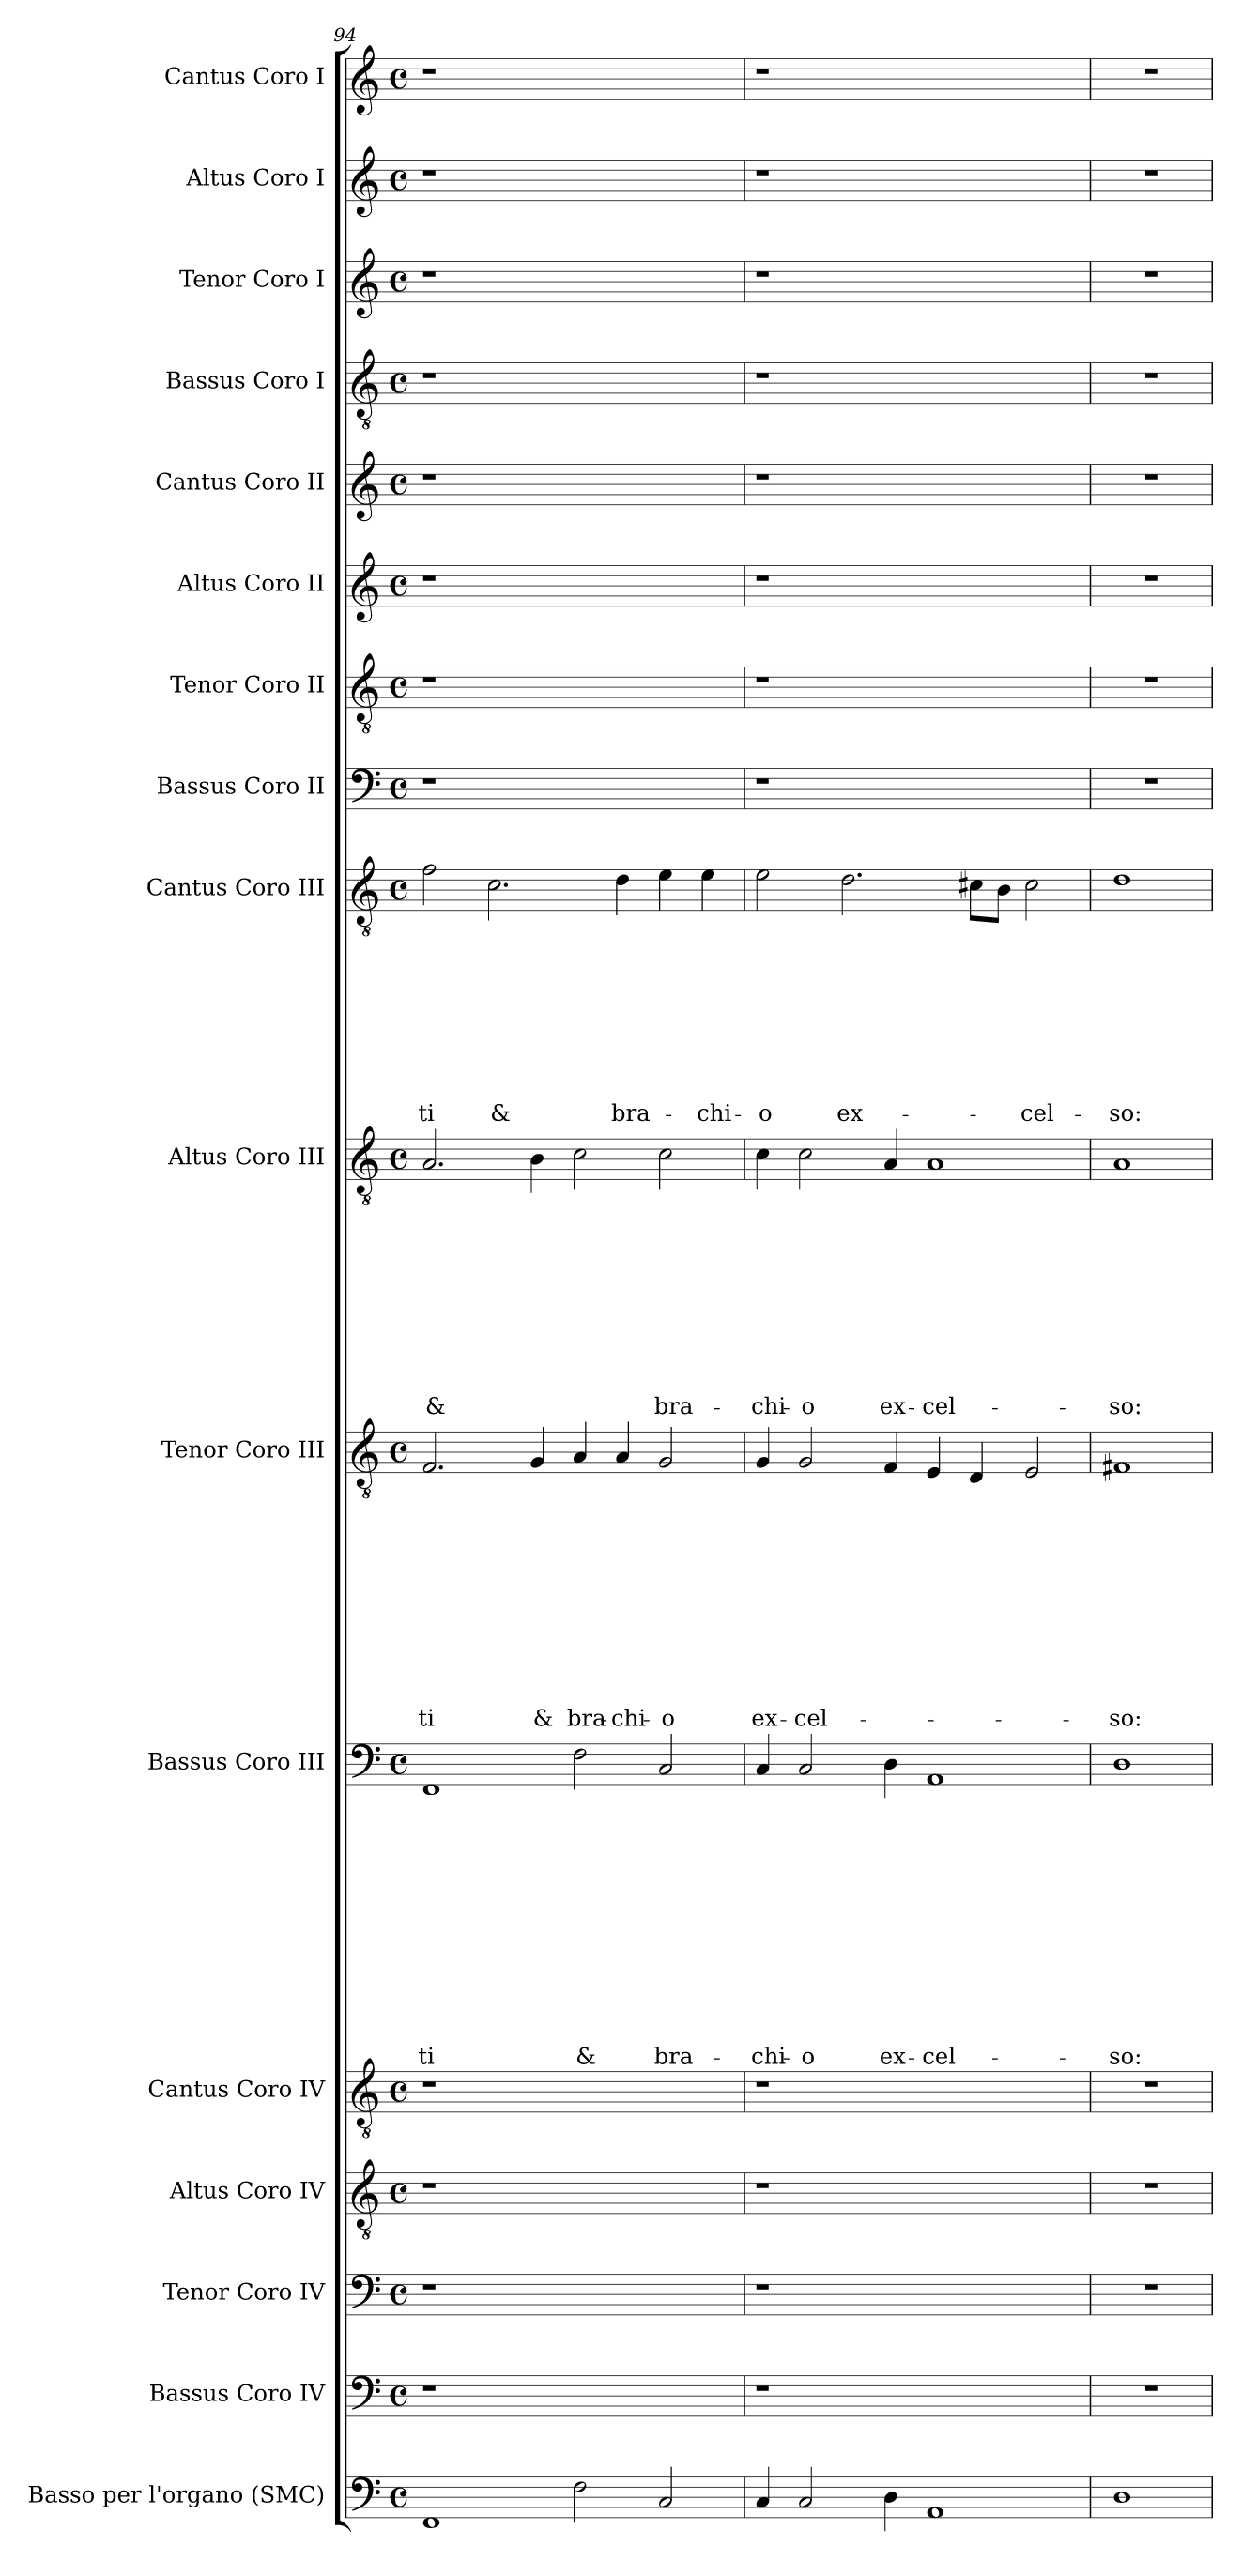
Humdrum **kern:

**kern	**kern	**kern	**kern	**kern	**kern	**text	**text	**text	**text	**text	**text	**text	**text	**text	**text	**text	**text	**kern	**text	**text	**text	**text	**text	**text	**text	**text	**text	**text	**text	**kern	**text	**text	**text	**text	**text	**text	**text	**text	**text	**text	**kern	**text	**text	**text	**text	**text	**text	**text	**text	**text	**kern	**kern	**kern	**kern	**kern	**kern	**kern	**kern
*part17	*part16	*part15	*part14	*part13	*part12	*part12	*part12	*part12	*part12	*part12	*part12	*part12	*part12	*part12	*part12	*part12	*part12	*part11	*part11	*part11	*part11	*part11	*part11	*part11	*part11	*part11	*part11	*part11	*part11	*part10	*part10	*part10	*part10	*part10	*part10	*part10	*part10	*part10	*part10	*part10	*part9	*part9	*part9	*part9	*part9	*part9	*part9	*part9	*part9	*part9	*part8	*part7	*part6	*part5	*part4	*part3	*part2	*part1
*staff17	*staff16	*staff15	*staff14	*staff13	*staff12	*staff12	*staff12	*staff12	*staff12	*staff12	*staff12	*staff12	*staff12	*staff12	*staff12	*staff12	*staff12	*staff11	*staff11	*staff11	*staff11	*staff11	*staff11	*staff11	*staff11	*staff11	*staff11	*staff11	*staff11	*staff10	*staff10	*staff10	*staff10	*staff10	*staff10	*staff10	*staff10	*staff10	*staff10	*staff10	*staff9	*staff9	*staff9	*staff9	*staff9	*staff9	*staff9	*staff9	*staff9	*staff9	*staff8	*staff7	*staff6	*staff5	*staff4	*staff3	*staff2	*staff1
*I"Basso per l'organo (SMC)	*I"Bassus  Coro IV	*I"Tenor Coro IV	*I"Altus  Coro IV	*I"Cantus  Coro IV	*I"Bassus  Coro III	*	*	*	*	*	*	*	*	*	*	*	*	*I"Tenor  Coro III	*	*	*	*	*	*	*	*	*	*	*	*I"Altus  Coro III	*	*	*	*	*	*	*	*	*	*	*I"Cantus  Coro III	*	*	*	*	*	*	*	*	*	*I"Bassus  Coro II	*I"Tenor Coro II	*I"Altus  Coro II	*I"Cantus  Coro II	*I"Bassus  Coro I	*I"Tenor  Coro I	*I"Altus Coro I	*I"Cantus  Coro I
*clefF4	*clefF4	*clefF4	*clefGv2	*clefGv2	*clefF4	*	*	*	*	*	*	*	*	*	*	*	*	*clefGv2	*	*	*	*	*	*	*	*	*	*	*	*clefGv2	*	*	*	*	*	*	*	*	*	*	*clefGv2	*	*	*	*	*	*	*	*	*	*clefF4	*clefGv2	*clefG2	*clefG2	*clefGv2	*clefG2	*clefG2	*clefG2
*k[]	*k[]	*k[]	*k[]	*k[]	*k[]	*	*	*	*	*	*	*	*	*	*	*	*	*k[]	*	*	*	*	*	*	*	*	*	*	*	*k[]	*	*	*	*	*	*	*	*	*	*	*k[]	*	*	*	*	*	*	*	*	*	*k[]	*k[]	*k[]	*k[]	*k[]	*k[]	*k[]	*k[]
*C:	*C:	*C:	*C:	*C:	*C:	*	*	*	*	*	*	*	*	*	*	*	*	*C:	*	*	*	*	*	*	*	*	*	*	*	*C:	*	*	*	*	*	*	*	*	*	*	*C:	*	*	*	*	*	*	*	*	*	*C:	*C:	*C:	*C:	*C:	*C:	*C:	*C:
*M4/4	*M4/4	*M4/4	*M4/4	*M4/4	*M4/4	*	*	*	*	*	*	*	*	*	*	*	*	*M4/4	*	*	*	*	*	*	*	*	*	*	*	*M4/4	*	*	*	*	*	*	*	*	*	*	*M4/4	*	*	*	*	*	*	*	*	*	*M4/4	*M4/4	*M4/4	*M4/4	*M4/4	*M4/4	*M4/4	*M4/4
*met(c)	*met(c)	*met(c)	*met(c)	*met(c)	*met(c)	*	*	*	*	*	*	*	*	*	*	*	*	*met(c)	*	*	*	*	*	*	*	*	*	*	*	*met(c)	*	*	*	*	*	*	*	*	*	*	*met(c)	*	*	*	*	*	*	*	*	*	*met(c)	*met(c)	*met(c)	*met(c)	*met(c)	*met(c)	*met(c)	*met(c)
=94	=94	=94	=94	=94	=94	=94	=94	=94	=94	=94	=94	=94	=94	=94	=94	=94	=94	=94	=94	=94	=94	=94	=94	=94	=94	=94	=94	=94	=94	=94	=94	=94	=94	=94	=94	=94	=94	=94	=94	=94	=94	=94	=94	=94	=94	=94	=94	=94	=94	=94	=94	=94	=94	=94	=94	=94	=94	=94
1FF	1r	1r	1r	1r	1FF	.	.	.	.	.	.	.	.	.	.	.	-ti	2.F/	.	.	.	.	.	.	.	.	.	.	-ti	2.A/	.	.	.	.	.	.	.	.	.	&	2f\	.	.	.	.	.	.	.	.	-ti	1r	1r	1r	1r	1r	1r	1r	1r
.	.	.	.	.	.	.	.	.	.	.	.	.	.	.	.	.	.	.	.	.	.	.	.	.	.	.	.	.	.	.	.	.	.	.	.	.	.	.	.	.	2.c\	.	.	.	.	.	.	.	.	&	.	.	.	.	.	.	.	.
.	.	.	.	.	.	.	.	.	.	.	.	.	.	.	.	.	.	4G/	.	.	.	.	.	.	.	.	.	.	&	4B\	.	.	.	.	.	.	.	.	.	.	.	.	.	.	.	.	.	.	.	.	.	.	.	.	.	.	.	.
2F\	1ryy	1ryy	1ryy	1ryy	2F\	.	.	.	.	.	.	.	.	.	.	.	&	4A/	.	.	.	.	.	.	.	.	.	.	bra-	2c\	.	.	.	.	.	.	.	.	.	.	.	.	.	.	.	.	.	.	.	.	1ryy	1ryy	1ryy	1ryy	1ryy	1ryy	1ryy	1ryy
.	.	.	.	.	.	.	.	.	.	.	.	.	.	.	.	.	.	4A/	.	.	.	.	.	.	.	.	.	.	-chi-	.	.	.	.	.	.	.	.	.	.	.	4d\	.	.	.	.	.	.	.	.	bra-	.	.	.	.	.	.	.	.
2C/	.	.	.	.	2C/	.	.	.	.	.	.	.	.	.	.	.	bra-	2G/	.	.	.	.	.	.	.	.	.	.	-o	2c\	.	.	.	.	.	.	.	.	.	bra-	4e\	.	.	.	.	.	.	.	.	.	.	.	.	.	.	.	.	.
.	.	.	.	.	.	.	.	.	.	.	.	.	.	.	.	.	.	.	.	.	.	.	.	.	.	.	.	.	.	.	.	.	.	.	.	.	.	.	.	.	4e\	.	.	.	.	.	.	.	.	-chi-	.	.	.	.	.	.	.	.
=95	=95	=95	=95	=95	=95	=95	=95	=95	=95	=95	=95	=95	=95	=95	=95	=95	=95	=95	=95	=95	=95	=95	=95	=95	=95	=95	=95	=95	=95	=95	=95	=95	=95	=95	=95	=95	=95	=95	=95	=95	=95	=95	=95	=95	=95	=95	=95	=95	=95	=95	=95	=95	=95	=95	=95	=95	=95	=95
4C/	1r	1r	1r	1r	4C/	.	.	.	.	.	.	.	.	.	.	.	-chi-	4G/	.	.	.	.	.	.	.	.	.	.	ex-	4c\	.	.	.	.	.	.	.	.	.	-chi-	2e\	.	.	.	.	.	.	.	.	-o	1r	1r	1r	1r	1r	1r	1r	1r
2C/	.	.	.	.	2C/	.	.	.	.	.	.	.	.	.	.	.	-o	2G/	.	.	.	.	.	.	.	.	.	.	-cel-	2c\	.	.	.	.	.	.	.	.	.	-o	.	.	.	.	.	.	.	.	.	.	.	.	.	.	.	.	.	.
.	.	.	.	.	.	.	.	.	.	.	.	.	.	.	.	.	.	.	.	.	.	.	.	.	.	.	.	.	.	.	.	.	.	.	.	.	.	.	.	.	2.d\	.	.	.	.	.	.	.	.	ex-	.	.	.	.	.	.	.	.
4D\	.	.	.	.	4D\	.	.	.	.	.	.	.	.	.	.	.	ex-	4F/	.	.	.	.	.	.	.	.	.	.	.	4A/	.	.	.	.	.	.	.	.	.	ex-	.	.	.	.	.	.	.	.	.	.	.	.	.	.	.	.	.	.
1AA	1ryy	1ryy	1ryy	1ryy	1AA	.	.	.	.	.	.	.	.	.	.	.	-cel-	4E/	.	.	.	.	.	.	.	.	.	.	.	1A	.	.	.	.	.	.	.	.	.	-cel-	.	.	.	.	.	.	.	.	.	.	1ryy	1ryy	1ryy	1ryy	1ryy	1ryy	1ryy	1ryy
.	.	.	.	.	.	.	.	.	.	.	.	.	.	.	.	.	.	4D/	.	.	.	.	.	.	.	.	.	.	.	.	.	.	.	.	.	.	.	.	.	.	8c#X\L	.	.	.	.	.	.	.	.	.	.	.	.	.	.	.	.	.
.	.	.	.	.	.	.	.	.	.	.	.	.	.	.	.	.	.	.	.	.	.	.	.	.	.	.	.	.	.	.	.	.	.	.	.	.	.	.	.	.	8B\J	.	.	.	.	.	.	.	.	.	.	.	.	.	.	.	.	.
.	.	.	.	.	.	.	.	.	.	.	.	.	.	.	.	.	.	2E/	.	.	.	.	.	.	.	.	.	.	.	.	.	.	.	.	.	.	.	.	.	.	2c#\	.	.	.	.	.	.	.	.	-cel-	.	.	.	.	.	.	.	.
=96	=96	=96	=96	=96	=96	=96	=96	=96	=96	=96	=96	=96	=96	=96	=96	=96	=96	=96	=96	=96	=96	=96	=96	=96	=96	=96	=96	=96	=96	=96	=96	=96	=96	=96	=96	=96	=96	=96	=96	=96	=96	=96	=96	=96	=96	=96	=96	=96	=96	=96	=96	=96	=96	=96	=96	=96	=96	=96
1D	1r	1r	1r	1r	1D	.	.	.	.	.	.	.	.	.	.	.	-so:	1F#X	.	.	.	.	.	.	.	.	.	.	-so:	1A	.	.	.	.	.	.	.	.	.	-so:	1d	.	.	.	.	.	.	.	.	-so:	1r	1r	1r	1r	1r	1r	1r	1r
=	=	=	=	=	=	=	=	=	=	=	=	=	=	=	=	=	=	=	=	=	=	=	=	=	=	=	=	=	=	=	=	=	=	=	=	=	=	=	=	=	=	=	=	=	=	=	=	=	=	=	=	=	=	=	=	=	=	=
*-	*-	*-	*-	*-	*-	*-	*-	*-	*-	*-	*-	*-	*-	*-	*-	*-	*-	*-	*-	*-	*-	*-	*-	*-	*-	*-	*-	*-	*-	*-	*-	*-	*-	*-	*-	*-	*-	*-	*-	*-	*-	*-	*-	*-	*-	*-	*-	*-	*-	*-	*-	*-	*-	*-	*-	*-	*-	*-
